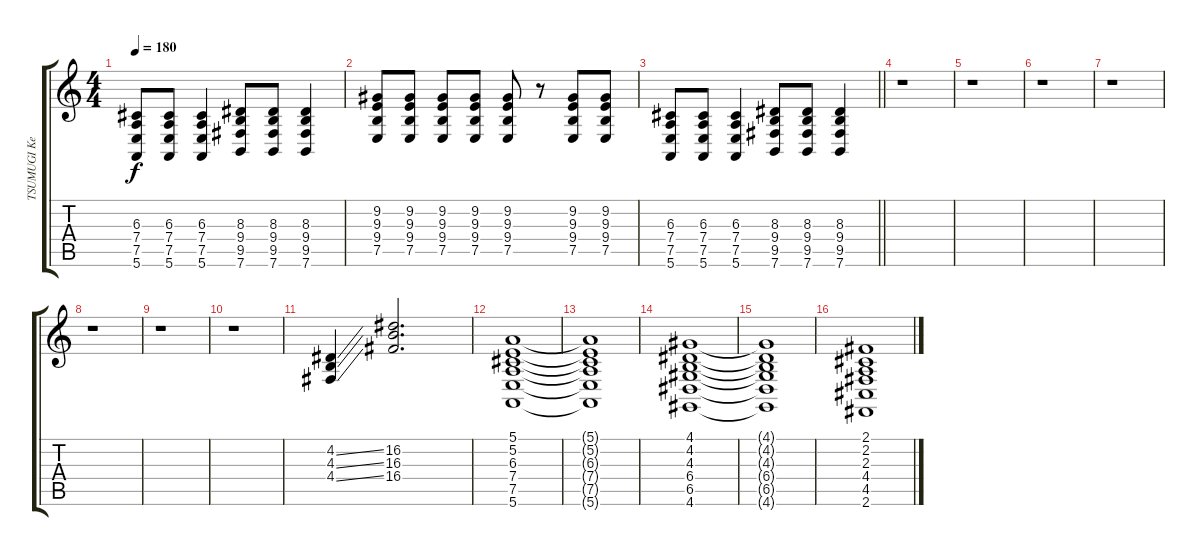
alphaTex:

\track ("TSUMUGI Keyboard" "TSUMUGI Ke") {instrument lead2sawtooth}
\staff {score tabs}
\tuning (E4 B3 G3 D3 A2 E2) {hide}
\ts (4 4)
\tempo 180
\clef g2
\ks c
(6.3 7.4 7.5 5.6).8{dy f} (6.3 7.4 7.5 5.6).8 (6.3 7.4 7.5 5.6).4 (8.3 9.4 9.5 7.6).8 (8.3 9.4 9.5 7.6).8 (8.3 9.4 9.5 7.6).4 |
(9.2 9.3 9.4 7.5).8 (9.2 9.3 9.4 7.5).8 (9.2 9.3 9.4 7.5).8 (9.2 9.3 9.4 7.5).8 (9.2 9.3 9.4 7.5).8 r.8 (9.2 9.3 9.4 7.5).8 (9.2 9.3 9.4 7.5).8 |
\barLineRight lightlight
(6.3 7.4 7.5 5.6).8 (6.3 7.4 7.5 5.6).8 (6.3 7.4 7.5 5.6).4 (8.3 9.4 9.5 7.6).8 (8.3 9.4 9.5 7.6).8 (8.3 9.4 9.5 7.6).4 |
r.1 |
r.1 |
r.1 |
r.1 |
r.1 |
r.1 |
r.1 |
(4.2{ss} 4.3{ss} 4.4{ss}).4 (16.2 16.3 16.4).2{d} |
(5.1 5.2 6.3 7.4 7.5 5.6).1 |
(5.1{t} 5.2{t} 6.3{t} 7.4{t} 7.5{t} 5.6{t}).1 |
(4.1 4.2 4.3 6.4 6.5 4.6).1 |
(4.1{t} 4.2{t} 4.3{t} 6.4{t} 6.5{t} 4.6{t}).1 |
(2.1 2.2 2.3 4.4 4.5 2.6).1
